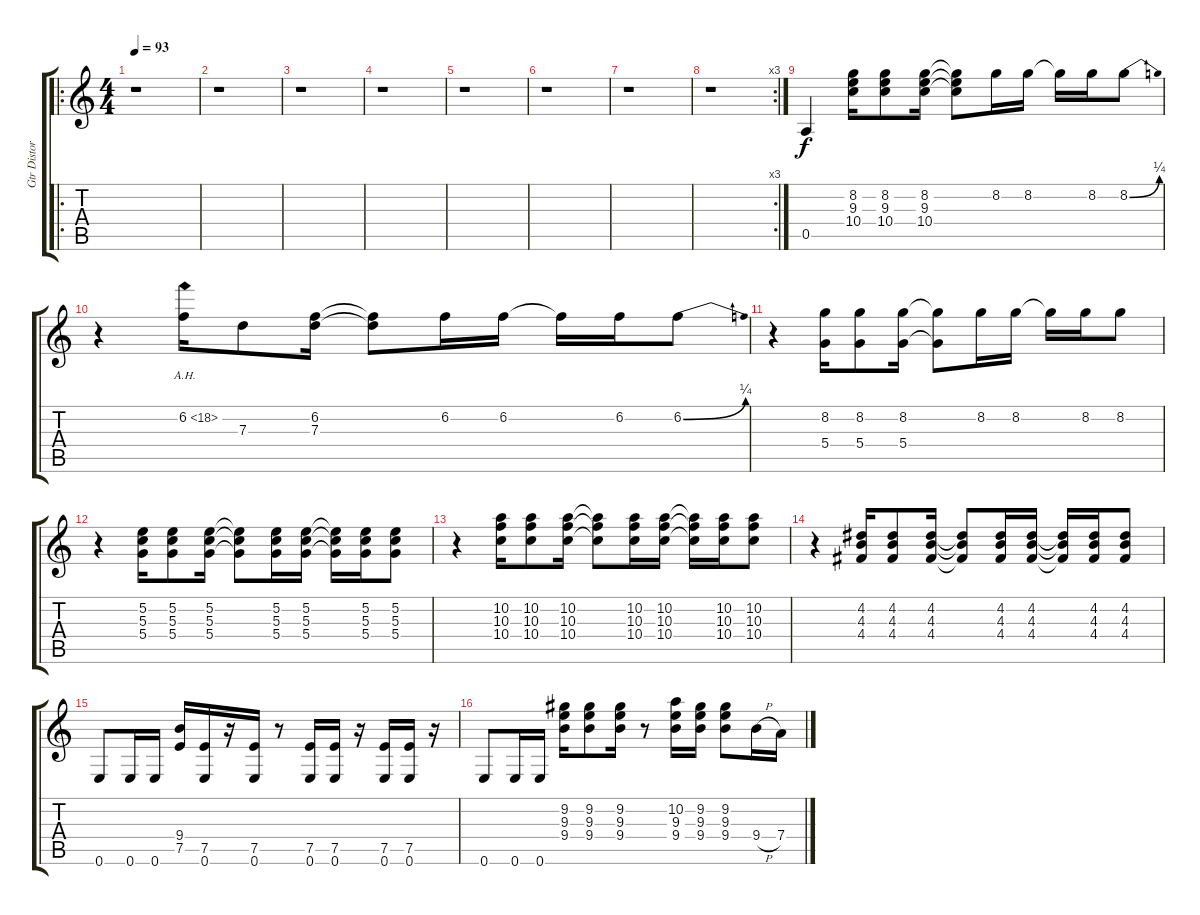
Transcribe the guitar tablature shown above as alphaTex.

\track ("Gtr Distortion" "Gtr Distor") {instrument distortionguitar}
\staff {score tabs}
\tuning (E4 B3 G3 D3 A2 E2) {hide}
\ro
\ts (4 4)
\tempo 93
\clef g2
\ks c
r.1{dy f instrument distortionguitar} |
r.1 |
r.1 |
r.1 |
r.1 |
r.1 |
r.1 |
\rc 3
r.1 |
0.5.4 (8.2 9.3 10.4).16 (8.2 9.3 10.4).8 (8.2 9.3 10.4).16 (8.2{t} 9.3{t} 10.4{t}).8 8.2.16 8.2.16 8.2{t}.16 8.2.16 8.2{be (bend 0 0 60 1)}.8 |
r.4 6.2{ah 12}.16 7.3.8 (6.2 7.3).16 (6.2{t} 7.3{t}).8 6.2.16 6.2.16 6.2{t}.16 6.2.16 6.2{be (bend 0 0 60 1)}.8 |
r.4 (8.2 5.4).16 (8.2 5.4).8 (8.2 5.4).16 (8.2{t} 5.4{t}).8 8.2.16 8.2.16 8.2{t}.16 8.2.16 8.2.8 |
r.4 (5.2 5.3 5.4).16 (5.2 5.3 5.4).8 (5.2 5.3 5.4).16 (5.2{t} 5.3{t} 5.4{t}).8 (5.2 5.3 5.4).16 (5.2 5.3 5.4).16 (5.2{t} 5.3{t} 5.4{t}).16 (5.2 5.3 5.4).16 (5.2 5.3 5.4).8 |
r.4 (10.2 10.3 10.4).16 (10.2 10.3 10.4).8 (10.2 10.3 10.4).16 (10.2{t} 10.3{t} 10.4{t}).8 (10.2 10.3 10.4).16 (10.2 10.3 10.4).16 (10.2{t} 10.3{t} 10.4{t}).16 (10.2 10.3 10.4).16 (10.2 10.3 10.4).8 |
r.4 (4.2 4.3 4.4).16 (4.2 4.3 4.4).8 (4.2 4.3 4.4).16 (4.2{t} 4.3{t} 4.4{t}).8 (4.2 4.3 4.4).16 (4.2 4.3 4.4).16 (4.2{t} 4.3{t} 4.4{t}).16 (4.2 4.3 4.4).16 (4.2 4.3 4.4).8 |
0.6.8 0.6.16 0.6.16 (9.4 7.5).16 (7.5 0.6).16 r.16 (7.5 0.6).16 r.8 (7.5 0.6).16 (7.5 0.6).16 r.16 (7.5 0.6).16 (7.5 0.6).16 r.16 |
0.6.8 0.6.16 0.6.16 (9.2 9.3 9.4).16 (9.2 9.3 9.4).8 (9.2 9.3 9.4).16 r.8 (10.2 9.3 9.4).16 (9.2 9.3 9.4).16 (9.2 9.3 9.4).8 9.4{h}.16 7.4.16
